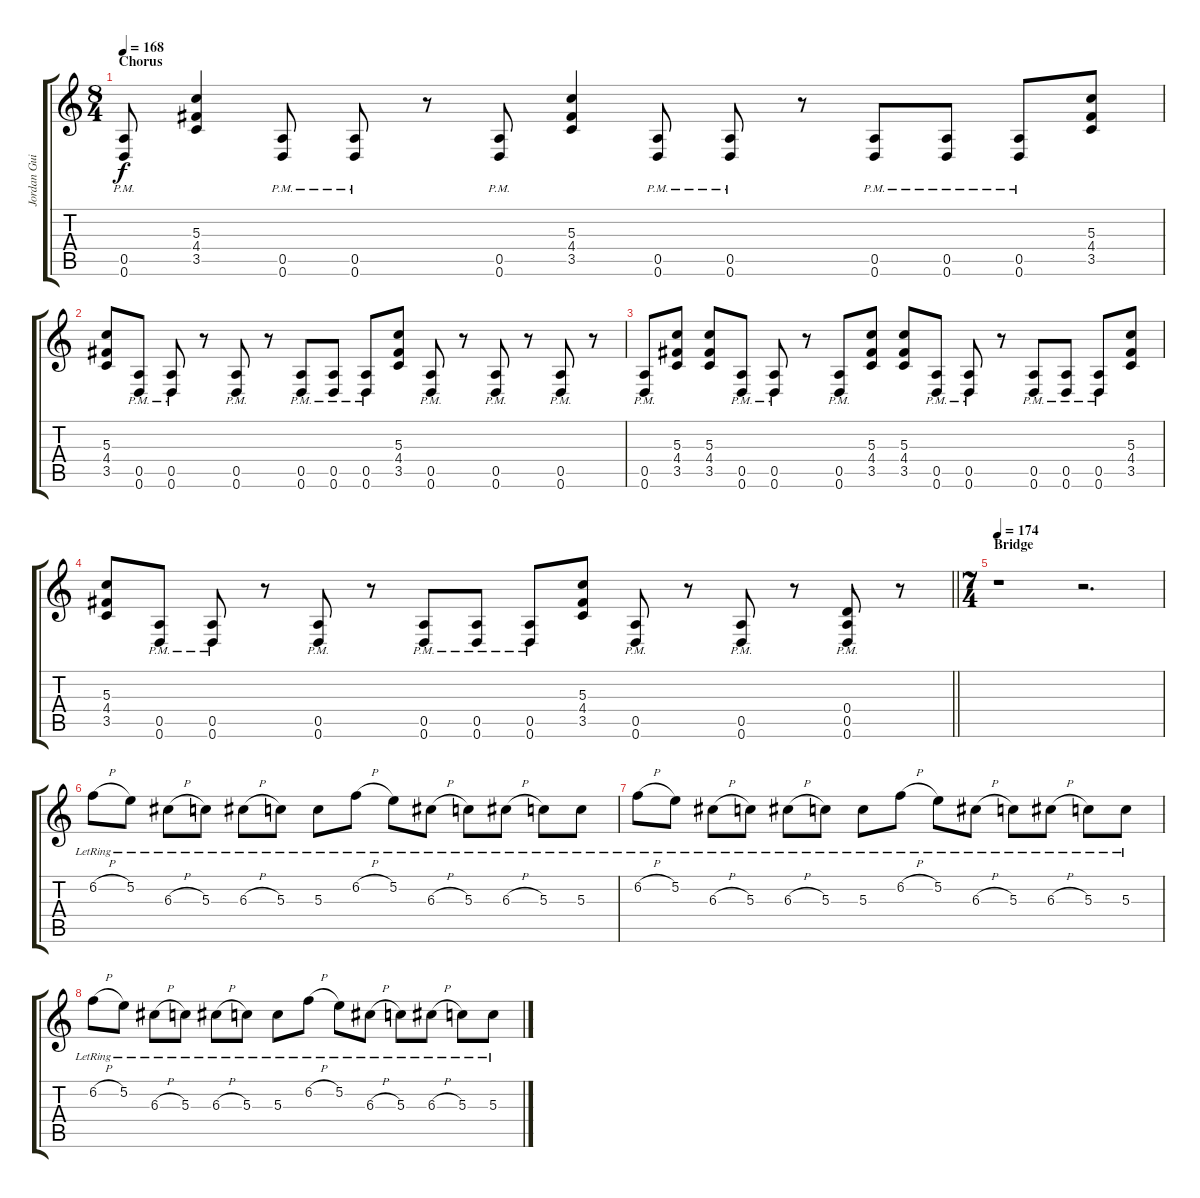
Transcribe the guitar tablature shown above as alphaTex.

\track ("Jordan Guitar" "Jordan Gui") {instrument overdrivenguitar}
\staff {score tabs}
\tuning (E4 B3 G3 D3 A2 D2) {hide}
\ts (8 4)
\section ("" "Chorus")
\tempo 168
\clef g2
\ks c
(0.5{pm} 0.6{pm}).8{dy f} (5.3 4.4 3.5).4 (0.5{pm} 0.6{pm}).8 (0.5{pm} 0.6{pm}).8 r.8 (0.5{pm} 0.6{pm}).8 (5.3 4.4 3.5).4 (0.5{pm} 0.6{pm}).8 (0.5{pm} 0.6{pm}).8 r.8 (0.5{pm} 0.6{pm}).8 (0.5{pm} 0.6{pm}).8 (0.5{pm} 0.6{pm}).8 (5.3 4.4 3.5).8 |
(5.3 4.4 3.5).8 (0.5{pm} 0.6{pm}).8 (0.5{pm} 0.6{pm}).8 r.8 (0.5{pm} 0.6{pm}).8 r.8 (0.5{pm} 0.6{pm}).8 (0.5{pm} 0.6{pm}).8 (0.5{pm} 0.6{pm}).8 (5.3 4.4 3.5).8 (0.5{pm} 0.6{pm}).8 r.8 (0.5{pm} 0.6{pm}).8 r.8 (0.5{pm} 0.6{pm}).8 r.8 |
(0.5{pm} 0.6{pm}).8 (5.3 4.4 3.5).8 (5.3 4.4 3.5).8 (0.5{pm} 0.6{pm}).8 (0.5{pm} 0.6{pm}).8 r.8 (0.5{pm} 0.6{pm}).8 (5.3 4.4 3.5).8 (5.3 4.4 3.5).8 (0.5{pm} 0.6{pm}).8 (0.5{pm} 0.6{pm}).8 r.8 (0.5{pm} 0.6{pm}).8 (0.5{pm} 0.6{pm}).8 (0.5{pm} 0.6{pm}).8 (5.3 4.4 3.5).8 |
\barLineRight lightlight
(5.3 4.4 3.5).8 (0.5{pm} 0.6{pm}).8 (0.5{pm} 0.6{pm}).8 r.8 (0.5{pm} 0.6{pm}).8 r.8 (0.5{pm} 0.6{pm}).8 (0.5{pm} 0.6{pm}).8 (0.5{pm} 0.6{pm}).8 (5.3 4.4 3.5).8 (0.5{pm} 0.6{pm}).8 r.8 (0.5{pm} 0.6{pm}).8 r.8 (0.4{pm} 0.5{pm} 0.6{pm}).8 r.8 |
\ts (7 4)
\section ("" "Bridge")
\tempo 174
r.1 r.2{d} |
6.2{h lr}.8 5.2{lr}.8 6.3{h lr}.8 5.3{lr}.8 6.3{h lr}.8 5.3{lr}.8 5.3{lr}.8 6.2{h lr}.8 5.2{lr}.8 6.3{h lr}.8 5.3{lr}.8 6.3{h lr}.8 5.3{lr}.8 5.3{lr}.8 |
6.2{h lr}.8 5.2{lr}.8 6.3{h lr}.8 5.3{lr}.8 6.3{h lr}.8 5.3{lr}.8 5.3{lr}.8 6.2{h lr}.8 5.2{lr}.8 6.3{h lr}.8 5.3{lr}.8 6.3{h lr}.8 5.3{lr}.8 5.3{lr}.8 |
6.2{h lr}.8 5.2{lr}.8 6.3{h lr}.8 5.3{lr}.8 6.3{h lr}.8 5.3{lr}.8 5.3{lr}.8 6.2{h lr}.8 5.2{lr}.8 6.3{h lr}.8 5.3{lr}.8 6.3{h lr}.8 5.3{lr}.8 5.3{lr}.8
